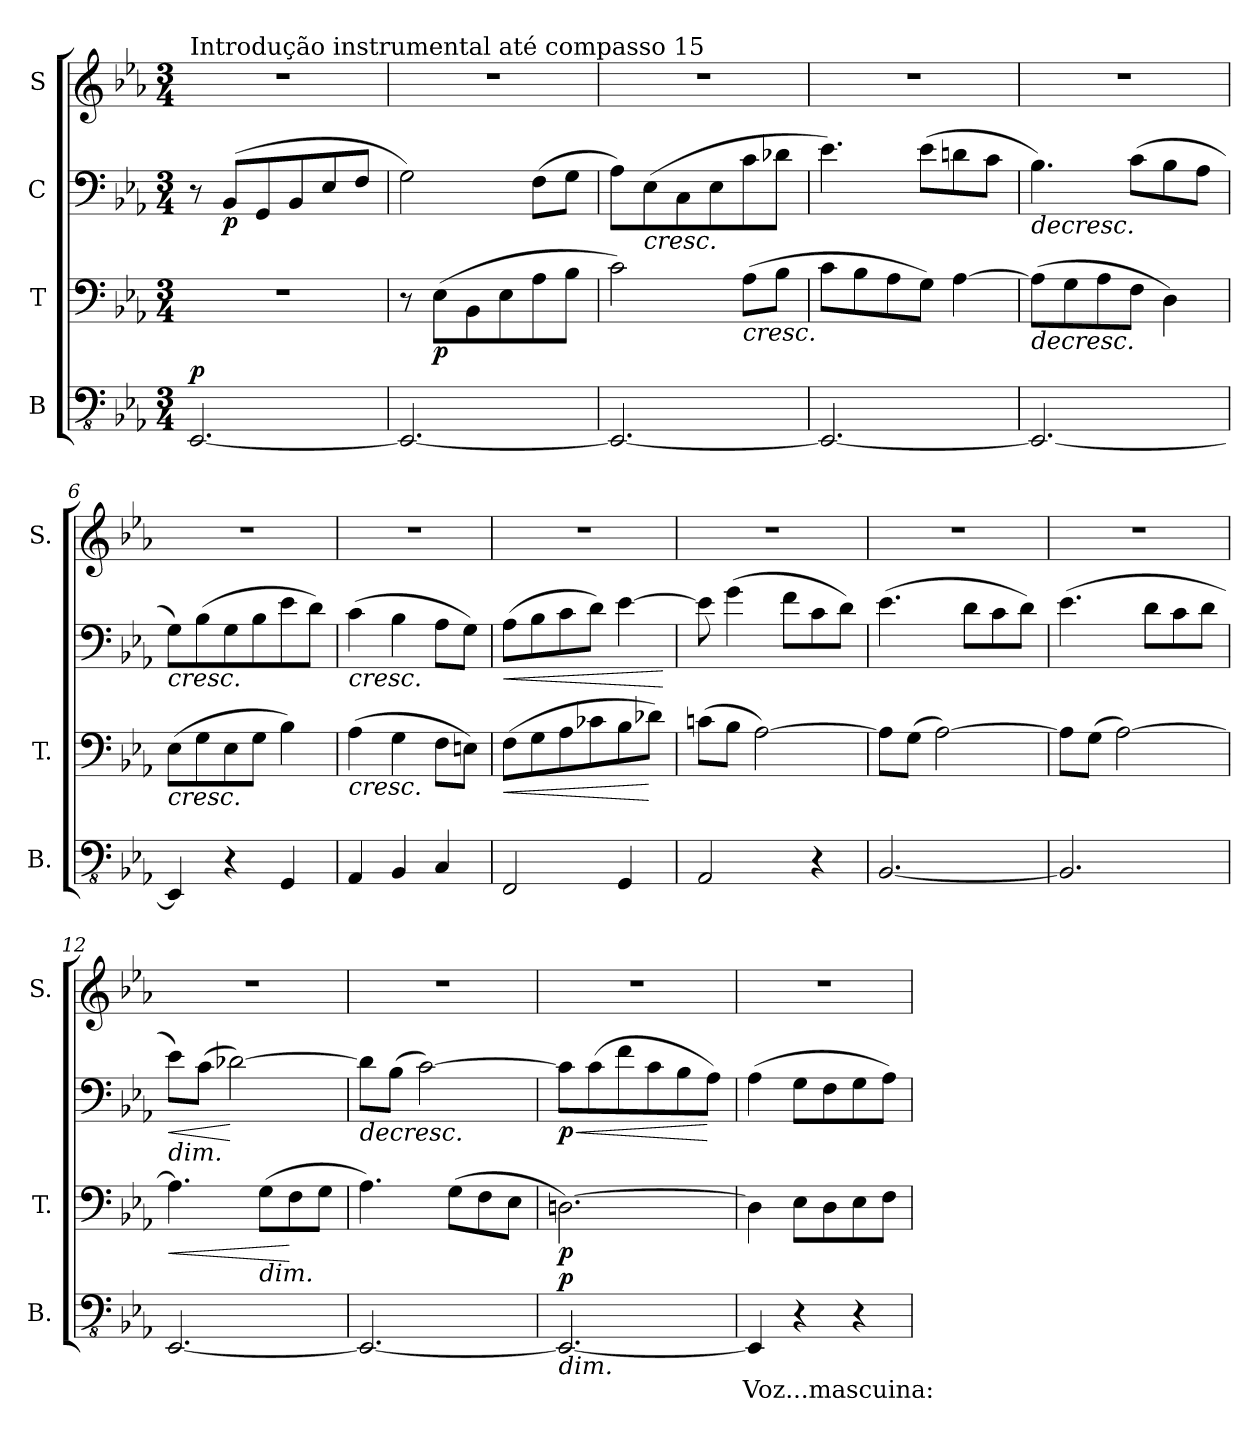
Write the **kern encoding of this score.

**kern	**text	**dynam	**kern	**dynam	**kern	**dynam	**kern
*part4	*part4	*part4	*part3	*part3	*part2	*part2	*part1
*staff4	*staff4	*staff4	*staff3	*staff3	*staff2	*staff2	*staff1
*I"B	*	*	*I"T	*	*I"C	*	*I"S
*I'B.	*	*	*I'T.	*	*	*	*I'S.
*clefFv4	*	*	*clefF4	*	*clefF4	*	*clefG2
*k[b-e-a-]	*	*	*k[b-e-a-]	*	*k[b-e-a-]	*	*k[b-e-a-]
*M3/4	*	*	*M3/4	*	*M3/4	*	*M3/4
*MM80	*	*	*MM80	*	*MM80	*	*MM80
=1	=1	=1	=1	=1	=1	=1	=1
!	!	!	!	!	!	!	!LO:TX:a:t=Introdução instrumental até compasso 15
!	!	!LO:DY:b	!	!	!	!	!
[2.EEE-/	.	p	2.r	.	8r	.	2.r
!	!	!	!	!	!	!LO:DY:b	!
.	.	.	.	.	(8BB-/L	p	.
.	.	.	.	.	8GG/	.	.
.	.	.	.	.	8BB-/	.	.
.	.	.	.	.	8E-/	.	.
.	.	.	.	.	8F/J	.	.
=2	=2	=2	=2	=2	=2	=2	=2
2.EEE-/_	.	.	8r	.	2G\)	.	2.r
!	!	!	!	!LO:DY:b	!	!	!
.	.	.	(8E-\L	p	.	.	.
.	.	.	8BB-\	.	.	.	.
.	.	.	8E-\	.	.	.	.
.	.	.	8A-\	.	(8F\L	.	.
.	.	.	8B-\J	.	8G\J	.	.
=3	=3	=3	=3	=3	=3	=3	=3
2.EEE-/_	.	.	2c\)	.	8A-\L)	.	2.r
!	!	!	!	!	!	!LO:HP:b	!
.	.	.	.	.	(8E-\	<	.
.	.	.	.	.	8C\	.	.
.	.	.	.	.	8E-\	.	.
!	!	!	!	!LO:HP:b	!	!	!
.	.	.	(8A-\L	<	8c\	.	.
.	.	.	8B-\J	.	8d-X\J	.	.
=4	=4	=4	=4	=4	=4	=4	=4
2.EEE-/_	.	.	8c\L	.	4.e-\)	.	2.r
.	.	.	8B-\	.	.	.	.
.	.	.	8A-\	.	.	.	.
.	.	.	8G\J)	.	(8e-\L	.	.
.	.	.	[4A-\	.	8dn\	.	.
.	.	.	.	.	8c\J	.	.
=5	=5	=5	=5	=5	=5	=5	=5
!	!	!	!	!LO:HP:b	!	!LO:HP:b	!
2.EEE-/_	.	.	(8A-\L]	>	4.B-\)	>	2.r
.	.	.	8G\	.	.	.	.
.	.	.	8A-\	.	.	.	.
.	.	.	8F\J	.	(8c\L	.	.
.	.	.	4D\)	[	8B-\	.	.
.	.	.	.	.	8A-\J	[	.
=6	=6	=6	=6	=6	=6	=6	=6
!	!	!	!	!LO:HP:b	!	!LO:HP:b	!
4EEE-/]	.	.	(8E-\L	<	8G\L)	<	2.r
.	.	.	8G\	.	(8B-\	.	.
4r	.	.	8E-\	.	8G\	.	.
.	.	.	8G\J	.	8B-\	.	.
4GGG/	.	.	4B-\)	.	8e-\	.	.
.	.	.	.	.	8d\J)	.	.
.	.	.	.	]	.	]	.
!!LO:LB:g=z
=7	=7	=7	=7	=7	=7	=7	=7
!	!	!	!	!	!LO:TX:b:i:t=cresc.	!	!
!	!	!	!LO:TX:b:i:t=cresc.	!	!	!	!
4AAA-/	.	.	(4A-\	.	(4c\	.	2.r
4BBB-/	.	.	4G\	.	4B-\	.	.
4CC/	.	.	8F\L	.	8A-\L	.	.
.	.	.	8En\J)	.	8G\J)	.	.
=8	=8	=8	=8	=8	=8	=8	=8
!	!	!	!	!LO:HP:b	!	!LO:HP:b	!
2FFF/	.	.	(8F\L	<	(8A-\L	<	2.r
.	.	.	8G\	.	8B-\	.	.
.	.	.	8A-\	.	8c\	.	.
.	.	.	8c-X\	.	8d\J)	.	.
4GGG/	.	.	8B-\	.	[4e-\	.	.
.	.	.	8d-X\J)	[	.	.	.
.	.	.	.	.	.	[	.
=9	=9	=9	=9	=9	=9	=9	=9
2AAA-/	.	.	(8cn\L	.	8e-\]	.	2.r
.	.	.	8B-\J	.	(4g\	.	.
.	.	.	[2A-\)	.	.	.	.
.	.	.	.	.	8f\L	.	.
4r	.	.	.	.	8c\	.	.
.	.	.	.	.	8d\J)	.	.
=10	=10	=10	=10	=10	=10	=10	=10
[2.BBB-/	.	.	8A-\L]	.	(4.e-\	.	2.r
.	.	.	(8G\J	.	.	.	.
.	.	.	[2A-\)	.	.	.	.
.	.	.	.	.	8d\L	.	.
.	.	.	.	.	8c\	.	.
.	.	.	.	.	8d\J)	.	.
=11	=11	=11	=11	=11	=11	=11	=11
2.BBB-/]	.	.	8A-\L]	.	(4.e-\	.	2.r
.	.	.	(8G\J	.	.	.	.
.	.	.	[2A-\)	.	.	.	.
.	.	.	.	.	8d\L	.	.
.	.	.	.	.	8c\	.	.
.	.	.	.	.	8d\J	.	.
=12	=12	=12	=12	=12	=12	=12	=12
!	!	!	!	!	!LO:TX:b:i:t=dim.	!	!
!	!	!	!	!LO:HP:b	!	!LO:HP:b	!
[2.EEE-/	.	.	4.A-\]	<	8e-\L)	<	2.r
.	.	.	.	.	(8c\J	.	.
.	.	.	.	.	[2d-X\)	[	.
!	!	!	!LO:TX:b:i:t=dim.	!	!	!	!
.	.	.	(8G\L	.	.	.	.
.	.	.	8F\	[	.	.	.
.	.	.	8G\J	.	.	.	.
.	.	.	.	[	.	[	.
!!LO:PB:g=z
=13	=13	=13	=13	=13	=13	=13	=13
!	!	!	!	!	!	!LO:HP:b	!
2.EEE-/_	.	.	4.A-\)	.	8d-\L]	>	2.r
.	.	.	.	.	(8B-\J	.	.
.	.	.	.	.	[2c\)	.	.
.	.	.	(8G\L	.	.	.	.
.	.	.	8F\	.	.	.	.
.	.	.	8E-\J	.	.	.	.
=14	=14	=14	=14	=14	=14	=14	=14
!LO:TX:b:i:t=dim.	!	!	!	!	!	!	!
!	!	!LO:DY:b	!	!LO:DY:b	!	!LO:HP:b	!
!	!	!	!	!	!	!LO:DY:n=1:b	!
2.EEE-/_	.	p	[2.Dn\)	p	8c\L]	< p	2.r
.	.	.	.	.	(8c\	.	.
.	.	.	.	.	8f\	.	.
.	.	.	.	.	8c\	]	.
.	.	.	.	.	8B-\	.	.
.	.	.	.	.	8A-\J)	[	.
=15	=15	=15	=15	=15	=15	=15	=15
4EEE-/]	Voz...mascuina:	.	4D\]	.	(4A-\	.	2.r
4r	.	.	8E-\L	.	8G\L	.	.
.	.	.	8D\	.	8F\	.	.
4r	.	.	8E-\	.	8G\	.	.
.	.	.	8F\J	.	8A-\J)	.	.
=	=	=	=	=	=	=	=
*-	*-	*-	*-	*-	*-	*-	*-
